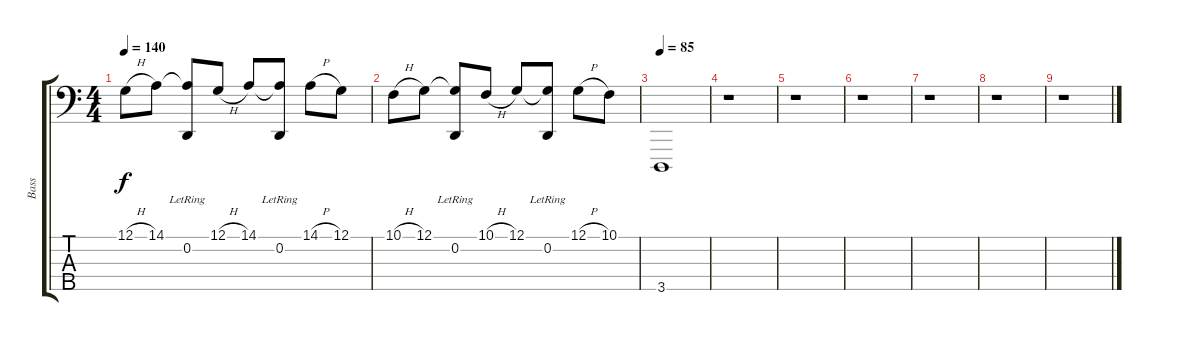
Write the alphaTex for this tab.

\track ("Bass" "Bass") {instrument dulcimer}
\staff {score tabs}
\tuning (G2 D2 A1 E1 B0) {hide}
\ts (4 4)
\tempo 140
\clef f4
\ks c
12.1{h}.8{dy f} 14.1.8 (14.1{t} 0.2{lr}).8 12.1{h}.8 14.1.8 (14.1{t} 0.2{lr}).8 14.1{h}.8 12.1.8 |
10.1{h}.8 12.1.8 (12.1{t} 0.2{lr}).8 10.1{h}.8 12.1.8 (12.1{t} 0.2{lr}).8 12.1{h}.8 10.1.8 |
\tempo 85
3.5.1 |
r.1 |
r.1 |
r.1 |
r.1 |
r.1 |
r.1
